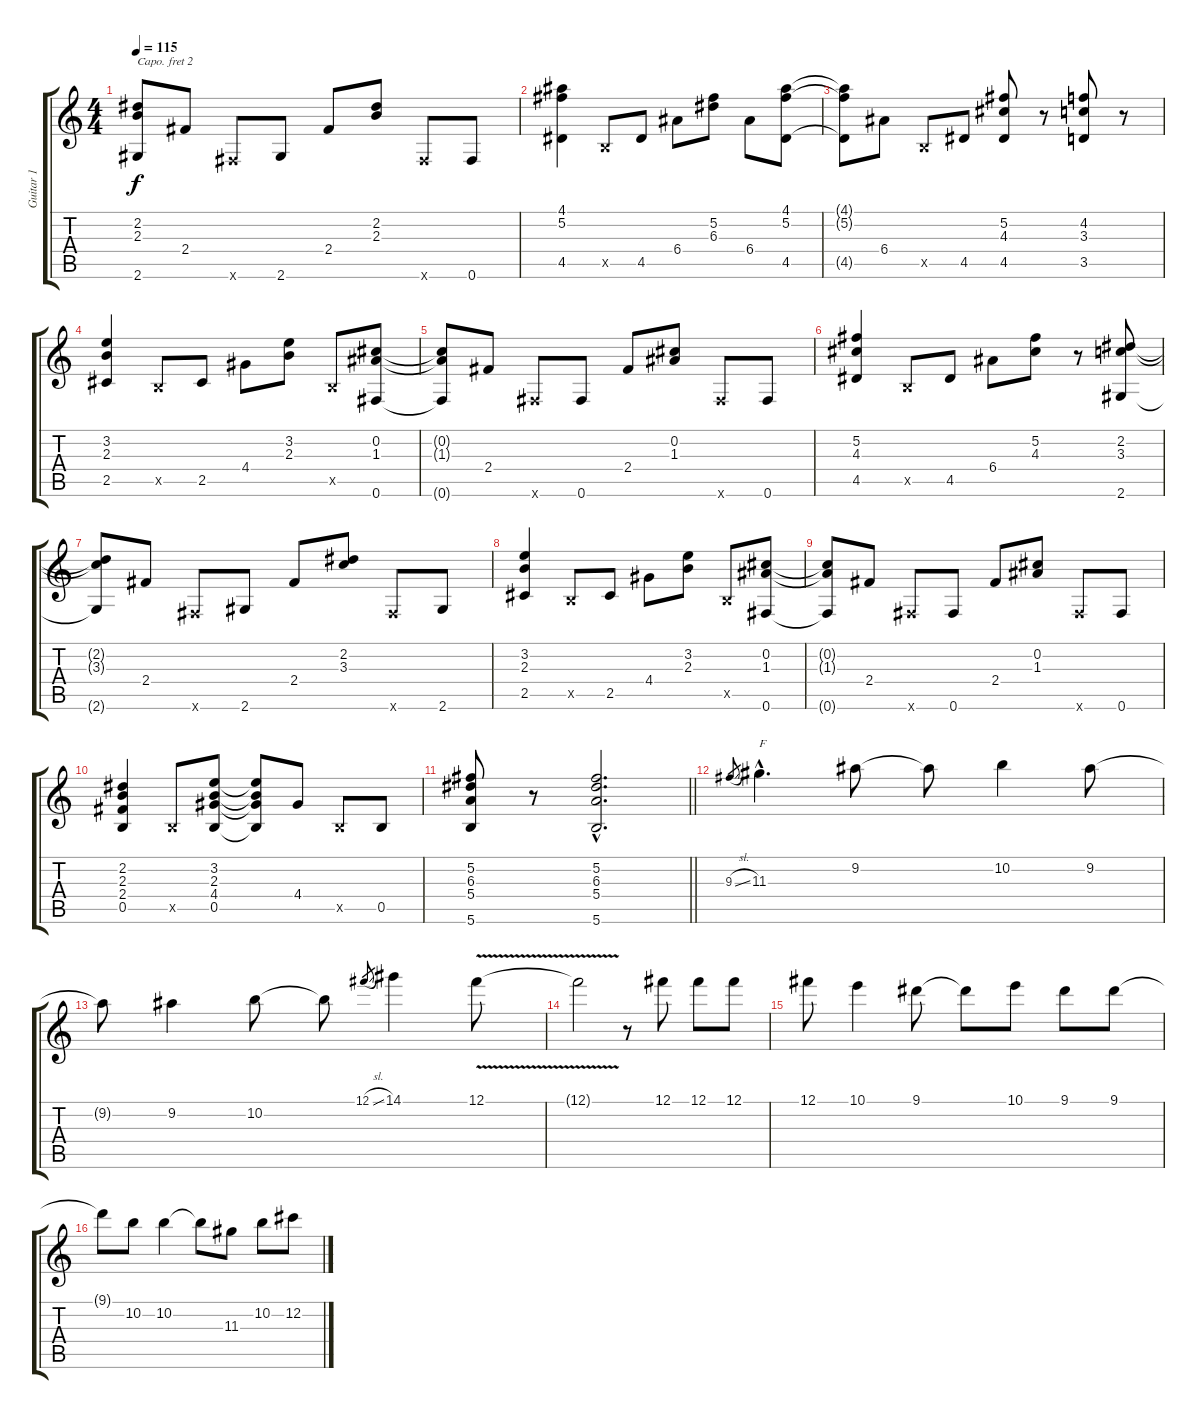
\track ("Guitar 1" "Guitar 1") {instrument acousticguitarsteel}
\staff {score tabs}
\capo 2
\tuning (E4 B3 G3 D3 A2 E2) {hide}
\ts (4 4)
\tempo 115
\clef g2
\ks c
(2.2{t} 2.3{t} 2.6{t}).8{dy f} 2.4.8 0.6{x}.8 2.6.8 2.4.8 (2.2 2.3).8 0.6{x}.8 0.6.8 |
(4.1 5.2 4.5).4 0.5{x}.8 4.5.8 6.4.8 (5.2 6.3).8 6.4.8 (4.1 5.2 4.5).8 |
(4.1{t} 5.2{t} 4.5{t}).8 6.4.8 0.5{x}.8 4.5.8 (5.2 4.3 4.5).8 r.8 (4.2 3.3 3.5).8 r.8 |
(3.2 2.3 2.5).4 0.5{x}.8 2.5.8 4.4.8 (3.2 2.3).8 0.5{x}.8 (0.2 1.3 0.6).8 |
(0.2{t} 1.3{t} 0.6{t}).8 2.4.8 0.6{x}.8 0.6.8 2.4.8 (0.2 1.3).8 0.6{x}.8 0.6.8 |
(5.2 4.3 4.5).4 0.5{x}.8 4.5.8 6.4.8 (5.2 4.3).8 r.8 (2.2 3.3 2.6).8 |
(2.2{t} 3.3{t} 2.6{t}).8 2.4.8 0.6{x}.8 2.6.8 2.4.8 (2.2 3.3).8 0.6{x}.8 2.6.8 |
(3.2 2.3 2.5).4 0.5{x}.8 2.5.8 4.4.8 (3.2 2.3).8 0.5{x}.8 (0.2 1.3 0.6).8 |
(0.2{t} 1.3{t} 0.6{t}).8 2.4.8 0.6{x}.8 0.6.8 2.4.8 (0.2 1.3).8 0.6{x}.8 0.6.8 |
(2.2 2.3 2.4 0.5).4 0.5{x}.8 (3.2 2.3 4.4 0.5).8 (3.2{t} 2.3{t} 4.4{t} 0.5{t}).8 4.4.8 0.5{x}.8 0.5.8 |
\barLineRight lightlight
(5.2 6.3 5.4 5.6).8 r.8 (5.2{hac} 6.3{hac} 5.4{hac} 5.6{hac}).2{d} |
9.3{sl}.8{gr} 11.3{hac}.4{d txt "F" instrument acousticguitarsteel} 9.2.8 9.2{t}.8 10.2.4 9.2.8 |
9.2{t}.8 9.2.4 10.2.8 10.2{t}.8 12.1{sl}.8{gr} 14.1.4 12.1{v}.8 |
12.1{t}.2 r.8 12.1.8 12.1.8 12.1.8 |
12.1.8 10.1.4 9.1.8 9.1{t}.8 10.1.8 9.1.8 9.1.8 |
9.1{t}.8 10.2.8 10.2.4 10.2{t}.8 11.3.8 10.2.8 12.2.8
